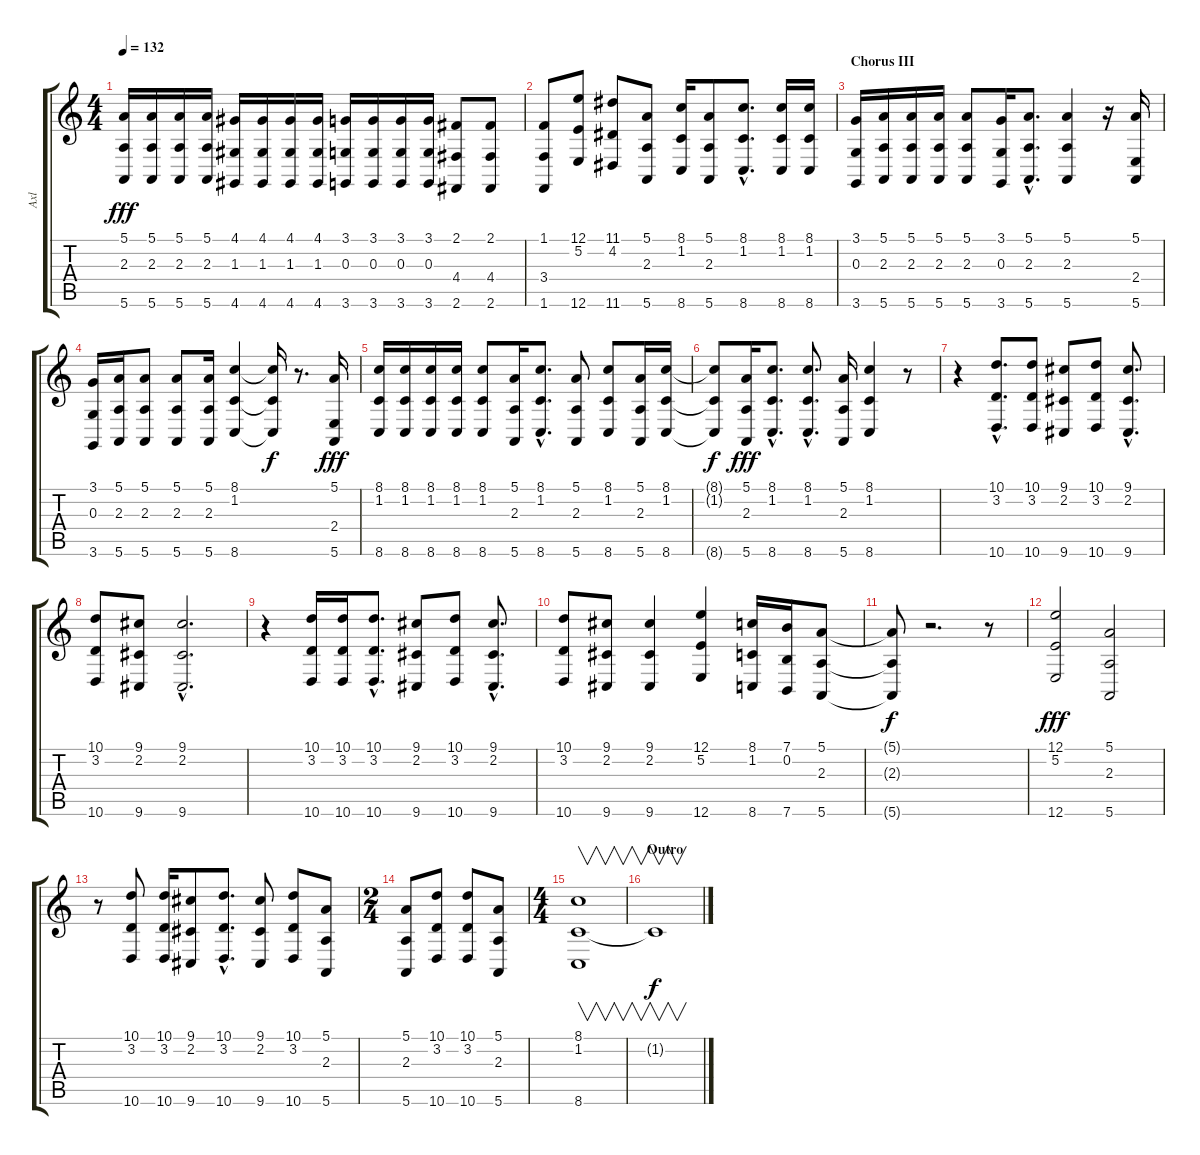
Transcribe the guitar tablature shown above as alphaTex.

\track ("Axl" "Axl") {instrument trumpet}
\staff {score tabs}
\tuning (E4 B3 G3 D3 A2 E2) {hide}
\ts (4 4)
\tempo 132
\clef g2
\ks c
(5.1 2.3 5.6).16{dy fff} (5.1 2.3 5.6).16 (5.1 2.3 5.6).16 (5.1 2.3 5.6).16 (4.1 1.3 4.6).16 (4.1 1.3 4.6).16 (4.1 1.3 4.6).16 (4.1 1.3 4.6).16 (3.1 0.3 3.6).16 (3.1 0.3 3.6).16 (3.1 0.3 3.6).16 (3.1 0.3 3.6).16 (2.1 4.4 2.6).8 (2.1 4.4 2.6).8 |
(1.1 3.4 1.6).8 (12.1 5.2 12.6).8 (11.1 4.2 11.6).8 (5.1 2.3 5.6).8 (8.1 1.2 8.6).16 (5.1 2.3 5.6).8 (8.1{hac} 1.2{hac} 8.6{hac}).8{d} (8.1 1.2 8.6).16 (8.1 1.2 8.6).16 |
\section ("" "Chorus III")
(3.1 0.3 3.6).16 (5.1 2.3 5.6).16 (5.1 2.3 5.6).16 (5.1 2.3 5.6).16 (5.1 2.3 5.6).8 (3.1 0.3 3.6).16 (5.1{hac} 2.3{hac} 5.6{hac}).8{d} (5.1 2.3 5.6).4 r.16 (5.1 2.4 5.6).16 |
(3.1 0.3 3.6).16 (5.1 2.3 5.6).16 (5.1 2.3 5.6).8 (5.1 2.3 5.6).8 (5.1 2.3 5.6).16 (8.1 1.2 8.6).4 (8.1{t} 1.2{t} 8.6{t}).16{dy f} r.8{d} (5.1 2.4 5.6).16{dy fff} |
(8.1 1.2 8.6).16 (8.1 1.2 8.6).16 (8.1 1.2 8.6).16 (8.1 1.2 8.6).16 (8.1 1.2 8.6).8 (5.1 2.3 5.6).16 (8.1{hac} 1.2{hac} 8.6{hac}).8{d} (5.1 2.3 5.6).8 (8.1 1.2 8.6).8 (5.1 2.3 5.6).16 (8.1 1.2 8.6).16 |
(8.1{t} 1.2{t} 8.6{t}).8{dy f} (5.1 2.3 5.6).16{dy fff} (8.1{hac} 1.2{hac} 8.6{hac}).8{d} (8.1{hac} 1.2{hac} 8.6{hac}).8{d} (5.1 2.3 5.6).16 (8.1 1.2 8.6).4 r.8 |
r.4 (10.1{hac} 3.2{hac} 10.6{hac}).8{d} (10.1 3.2 10.6).8 (9.1 2.2 9.6).8 (10.1 3.2 10.6).8 (9.1{hac} 2.2{hac} 9.6{hac}).8{d} |
(10.1 3.2 10.6).8 (9.1 2.2 9.6).8 (9.1{hac} 2.2{hac} 9.6{hac}).2{d} |
r.4 (10.1 3.2 10.6).16 (10.1 3.2 10.6).16 (10.1{hac} 3.2{hac} 10.6{hac}).8{d} (9.1 2.2 9.6).8 (10.1 3.2 10.6).8 (9.1{hac} 2.2{hac} 9.6{hac}).8{d} |
(10.1 3.2 10.6).8 (9.1 2.2 9.6).8 (9.1 2.2 9.6).4 (12.1 5.2 12.6).4 (8.1 1.2 8.6).16 (7.1 0.2 7.6).16 (5.1 2.3 5.6).8 |
(5.1{t} 2.3{t} 5.6{t}).8{dy f} r.2{d} r.8 |
(12.1 5.2 12.6).2{dy fff} (5.1 2.3 5.6).2 |
r.8 (10.1 3.2 10.6).8 (10.1 3.2 10.6).16 (9.1 2.2 9.6).8 (10.1{hac} 3.2{hac} 10.6{hac}).8{d} (9.1 2.2 9.6).8 (10.1 3.2 10.6).8 (5.1 2.3 5.6).8 |
\ts (2 4)
(5.1 2.3 5.6).8 (10.1 3.2 10.6).8 (10.1 3.2 10.6).8 (5.1 2.3 5.6).8 |
\ts (4 4)
(8.1 1.2 8.6).1{v} |
\section ("" "Outro")
1.2{t}.1{v dy f}
